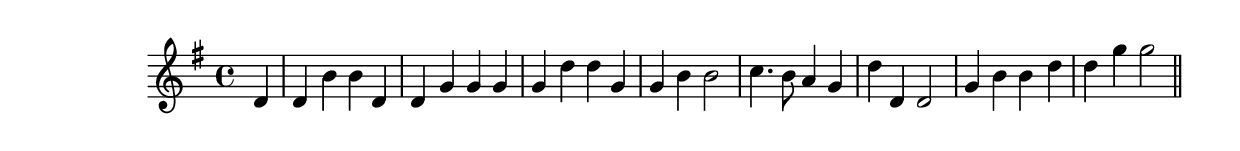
\version "2.14.0"
%{\header {
  composer = "B. Crowell"
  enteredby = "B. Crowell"
}%}
\score{{\key g \major
\time 4/4
%{\tempo 4=130
%}\relative f' {
  \partial 4
  d4 |
  d b' b d, | d g g g | g d' d g, | g b b2 | c4. b8 a4 g | d' d, d2 | g4 b b d | d g g2
  \bar "||"
}

}}